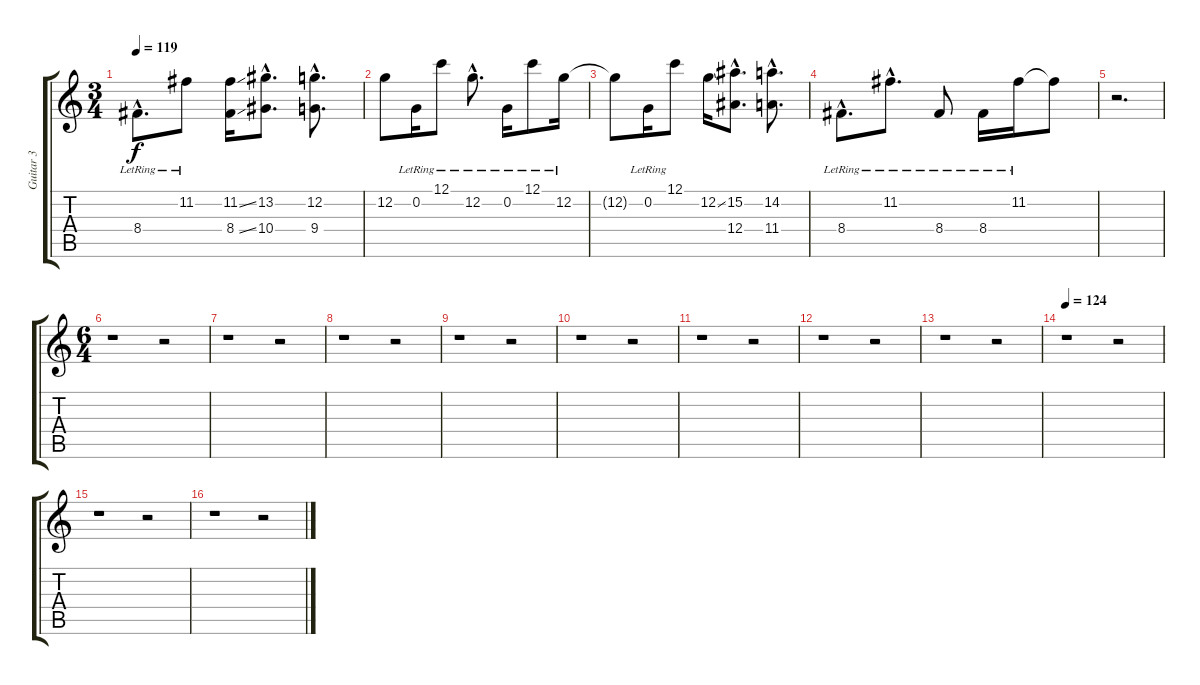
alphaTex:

\track ("Guitar 3" "Guitar 3") {instrument distortionguitar}
\staff {score tabs}
\tuning (C4 G3 Eb3 Bb2 F2 C2) {hide}
\ts (3 4)
\tempo 119
\clef g2
\ks c
8.4{hac lr}.8{d dy f} 11.2{lr}.8 (11.2{ss} 8.4{ss}).16 (13.2{hac} 10.4{hac}).8{d} (12.2{hac} 9.4{hac}).8{d} |
12.2.8 0.2{lr}.16 12.1{lr}.8 12.2{hac lr}.8{d} 0.2{lr}.16 12.1{lr}.8 12.2{lr}.16 |
12.2{t}.8 0.2{lr}.16 12.1{lr}.8 12.2{ss}.16 (15.2{hac} 12.4{hac}).8{d} (14.2{hac} 11.4{hac}).8{d} |
8.4{hac lr}.8{d} 11.2{hac lr}.8{d} 8.4{lr}.8 8.4{lr}.16 11.2{lr}.16 11.2{t}.8 |
r.2{d} |
\ts (6 4)
\section ("" "")
r.1 r.2 |
r.1 r.2 |
r.1 r.2 |
r.1 r.2 |
r.1 r.2 |
r.1 r.2 |
r.1 r.2 |
r.1 r.2 |
\section ("" "")
\tempo 124
r.1 r.2 |
r.1 r.2 |
r.1 r.2
